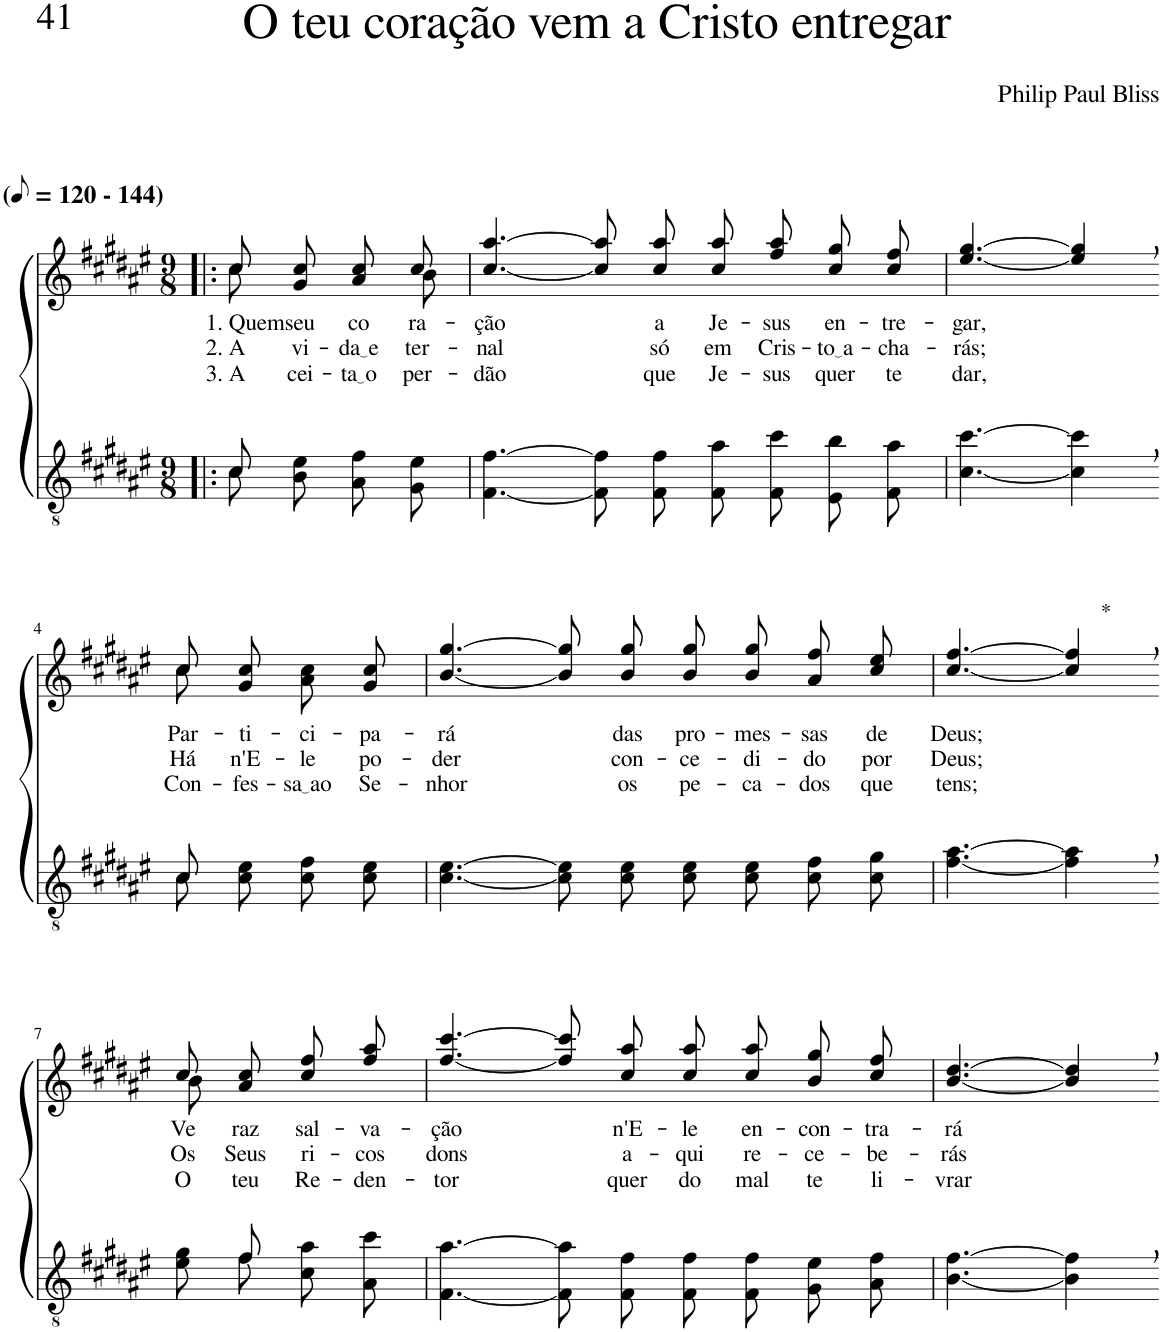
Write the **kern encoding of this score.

**kern	**kern	**text	**text	**text
*part2	*part1	*part1	*part1	*part1
*staff2	*staff1	*staff1	*staff1	*staff1
*I"Parte III e IV	*I"Parte I e II	*	*	*
*clefGv2	*clefG2	*	*	*
*Trd5c9	*Trd5c9	*	*	*
*k[f#c#g#d#a#e#]	*k[f#c#g#d#a#e#]	*	*	*
*M9/8	*M9/8	*	*	*
*MM60	*MM60	*	*	*
=1!|:	=1!|:	=1!|:	=1!|:	=1!|:
*^	*	*	*	*
!	!	!LO:TX:a:B:t=(	!	!	!
!	!	!LO:TX:a:B:t=- 144)	!	!	!
!	!	!	!LO:LY:b	!LO:LY:b	!LO:LY:b
*	*	*^	*	*	*
8c#\	8c#/	8cc#\	8cc#/	1. Quem	2. A	3. A-
!	!	!	!	!LO:LY:b	!LO:LY:b	!LO:LY:b
8B\ 8e#\L	4.ryy	4ryy	8g#/ 8cc#/L	seu	vi-	-cei-
!	!	!	!	!LO:LY:b	!LO:LY:b	!LO:LY:b
8A#\ 8f#\	.	.	8a#/ 8cc#/	co-	da e	ta o
!	!	!	!	!LO:LY:b	!LO:LY:b	!LO:LY:b
8G#\ 8e#\J	.	8b\	8cc#/J	-ra-	-ter-	-per-
*v	*v	*	*	*	*	*
=2	=2	=2	=2	=2	=2
!	!	!	!LO:LY:b	!LO:LY:b	!LO:LY:b
*	*v	*v	*	*	*
[4.F#\ [4.f#\	[4.cc#/ [4.aa#/	-ção	-nal	-dão
8F#]\ 8f#]\L	8cc#]\ 8aa#]\L	.	.	.
!	!	!LO:LY:b	!LO:LY:b	!LO:LY:b
8F#\ 8f#\	8cc#\ 8aa#\	a	só	que
!	!	!LO:LY:b	!LO:LY:b	!LO:LY:b
8F#\ 8a#\J	8cc#\ 8aa#\J	Je-	em	Je-
!	!	!LO:LY:b	!LO:LY:b	!LO:LY:b
8F#\ 8cc#\L	8ff#\ 8aa#\L	-sus	Cris-	-sus
!	!	!LO:LY:b	!LO:LY:b	!LO:LY:b
8E#\ 8b\	8cc#\ 8gg#\	en-	to a	quer
!	!	!LO:LY:b	!LO:LY:b	!LO:LY:b
8F#\ 8a#\J	8cc#\ 8ff#\J	-tre-	-cha-	te
=3	=3	=3	=3	=3
!	!	!LO:LY:b	!LO:LY:b	!LO:LY:b
[4.c#\ [4.cc#\	[4.ee#/ [4.gg#/	-gar,	-rás;	dar,
4c#\], 4cc#\],	4ee#/], 4gg#/],	.	.	.
!!LO:LB:g=z
=4-	=4-	=4-	=4-	=4-
*^	*	*	*	*
!	!	!	!LO:LY:b	!LO:LY:b	!LO:LY:b
*	*	*^	*	*	*
8c#/	8c#\	8cc#/	8cc#\	Par-	Há	Con-
!	!	!	!	!LO:LY:b	!LO:LY:b	!LO:LY:b
8c#\ 8e#\L	4.ryy	8g#/ 8cc#/L	4.ryy	-ti-	n'E-	-fes-
!	!	!	!	!LO:LY:b	!LO:LY:b	!LO:LY:b
8c#\ 8f#\	.	8a#/ 8cc#/	.	-ci-	-le	sa ao
!	!	!	!	!LO:LY:b	!LO:LY:b	!LO:LY:b
8c#\ 8e#\J	.	8g#/ 8cc#/J	.	-pa-	po-	Se-
*v	*v	*	*	*	*	*
*	*v	*v	*	*	*
=5	=5	=5	=5	=5
!	!	!LO:LY:b	!LO:LY:b	!LO:LY:b
[4.c#\ [4.e#\	[4.b/ [4.gg#/	-rá	-der	-nhor
8c#]\ 8e#]\L	8b]\ 8gg#]\L	.	.	.
!	!	!LO:LY:b	!LO:LY:b	!LO:LY:b
8c#\ 8e#\	8b\ 8gg#\	das	con-	os
!	!	!LO:LY:b	!LO:LY:b	!LO:LY:b
8c#\ 8e#\J	8b\ 8gg#\J	pro-	-ce-	pe-
!	!	!LO:LY:b	!LO:LY:b	!LO:LY:b
8c#\ 8e#\L	8b\ 8gg#\L	-mes-	-di-	-ca-
!	!	!LO:LY:b	!LO:LY:b	!LO:LY:b
8c#\ 8f#\	8a#\ 8ff#\	-sas	-do	-dos
!	!	!LO:LY:b	!LO:LY:b	!LO:LY:b
8c#\ 8g#\J	8cc#\ 8ee#\J	de	por	que
=6	=6	=6	=6	=6
!	!	!LO:LY:b	!LO:LY:b	!LO:LY:b
[4.f#\ [4.a#\	[4.cc#/ [4.ff#/	Deus;	Deus;	tens;
!	!LO:TX:a:t=*	!	!	!
4f#\], 4a#\],	4cc#/], 4ff#/],	.	.	.
!!LO:LB:g=z
=7-	=7-	=7-	=7-	=7-
*^	*^	*	*	*
!	!	!	!	!LO:LY:b	!LO:LY:b	!LO:LY:b
8ryy	8e#\ 8g#\	8cc#/	8b\	Ve-	Os	O
!	!	!	!	!LO:LY:b	!LO:LY:b	!LO:LY:b
8f#/	8f#\L	8a#\ 8cc#\L	4.ryy	-raz	Seus	teu
!	!	!	!	!LO:LY:b	!LO:LY:b	!LO:LY:b
4ryy	8c#\ 8a#\	8cc#\ 8ff#\	.	sal-	ri-	Re-
!	!	!	!	!LO:LY:b	!LO:LY:b	!LO:LY:b
.	8A#\ 8cc#\J	8ff#\ 8aa#\J	.	-va-	-cos	-den-
*	*	*v	*v	*	*	*
=8	=8	=8	=8	=8	=8
!	!	!	!LO:LY:b	!LO:LY:b	!LO:LY:b
*v	*v	*	*	*	*
[4.F#\ [4.a#\	[4.ff#/ [4.ccc#/	-ção	dons	-tor
8F#]\ 8a#]\L	8ff#]\ 8ccc#]\L	.	.	.
!	!	!LO:LY:b	!LO:LY:b	!LO:LY:b
8F#\ 8f#\	8cc#\ 8aa#\	n'E-	a-	quer
!	!	!LO:LY:b	!LO:LY:b	!LO:LY:b
8F#\ 8f#\J	8cc#\ 8aa#\J	-le	-qui	do
!	!	!LO:LY:b	!LO:LY:b	!LO:LY:b
8F#\ 8f#\L	8cc#\ 8aa#\L	en-	re-	mal
!	!	!LO:LY:b	!LO:LY:b	!LO:LY:b
8G#\ 8e#\	8b\ 8gg#\	-con-	-ce-	te
!	!	!LO:LY:b	!LO:LY:b	!LO:LY:b
8A#\ 8f#\J	8cc#\ 8ff#\J	-tra-	-be-	li-
=9	=9	=9	=9	=9
!	!	!LO:LY:b	!LO:LY:b	!LO:LY:b
[4.B\ [4.f#\	[4.b/ [4.dd#/	-rá	-rás	-vrar
4B\], 4f#\],	4b/], 4dd#/],	.	.	.
=-	=-	=-	=-	=-
*-	*-	*-	*-	*-
